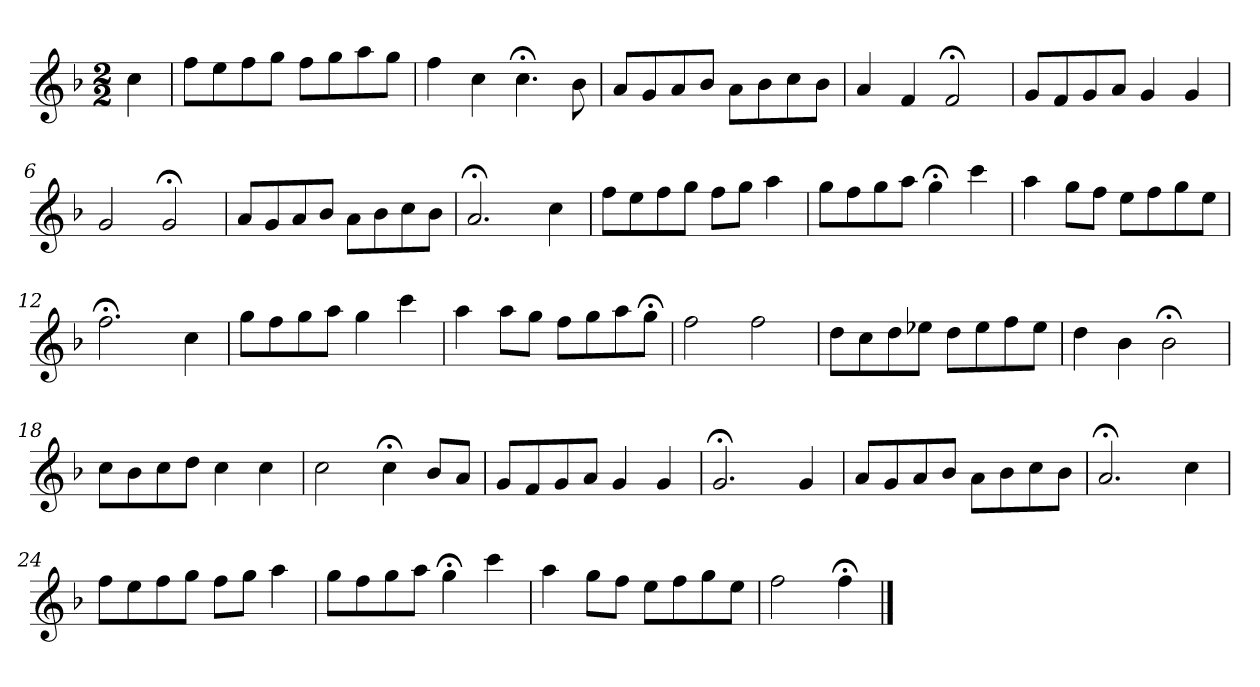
**kern
*part1
*staff1
*k[b-]
*F:
*M2/2
*MM120
=
4cc
=1
8ffL
8ee
8ff
8ggJ
8ffL
8gg
8aa
8ggJ
=2
4ff
4cc
4.cc;<
8b-
=3
8aL
8g
8a
8b-J
8aL
8b-
8cc
8b-J
=4
4a
4f
2f;<
=5
8gL
8f
8g
8aJ
4g
4g
=6
2g
2g;<
=7
8aL
8g
8a
8b-J
8aL
8b-
8cc
8b-J
=8
2.a;<
4cc
=9
8ffL
8ee
8ff
8ggJ
8ffL
8ggJ
4aa
=10
8ggL
8ff
8gg
8aaJ
4gg;<
4ccc
=11
4aa
8ggL
8ffJ
8eeL
8ff
8gg
8eeJ
=12
2.ff;<
4cc
=13
8ggL
8ff
8gg
8aaJ
4gg
4ccc
=14
4aa
8aaL
8ggJ
8ffL
8gg
8aa
8gg;<J
=15
2ff
2ff
=16
8ddL
8cc
8dd
8ee-XJ
8ddL
8ee-
8ff
8ee-J
=17
4dd
4b-
2b-;<
=18
8ccL
8b-
8cc
8ddJ
4cc
4cc
=19
2cc
4cc;<
8b-L
8aJ
=20
8gL
8f
8g
8aJ
4g
4g
=21
2.g;<
4g
=22
8aL
8g
8a
8b-J
8aL
8b-
8cc
8b-J
=23
2.a;<
4cc
=24
8ffL
8ee
8ff
8ggJ
8ffL
8ggJ
4aa
=25
8ggL
8ff
8gg
8aaJ
4gg;<
4ccc
=26
4aa
8ggL
8ffJ
8eeL
8ff
8gg
8eeJ
=27
2ff
4ff;<
==
*-
